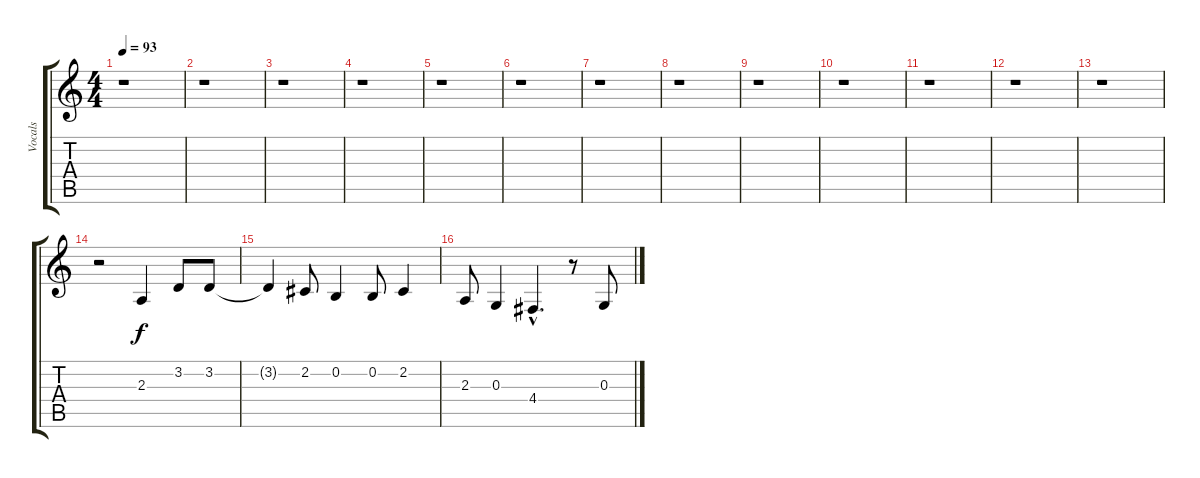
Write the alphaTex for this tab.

\track ("Vocals" "Vocals") {instrument pad6metallic}
\staff {score tabs}
\tuning (E4 B3 G3 D3 A2 E2) {hide}
\ts (4 4)
\tempo 93
\clef g2
\ks c
r.1{dy f instrument pad6metallic} |
r.1 |
r.1 |
r.1 |
r.1 |
r.1 |
r.1 |
r.1 |
r.1 |
r.1 |
r.1 |
r.1 |
r.1 |
r.2 2.3.4 3.2.8 3.2.8 |
3.2{t}.4 2.2.8 0.2.4 0.2.8 2.2.4 |
2.3.8 0.3.4 4.4{hac}.4{d} r.8 0.3.8
